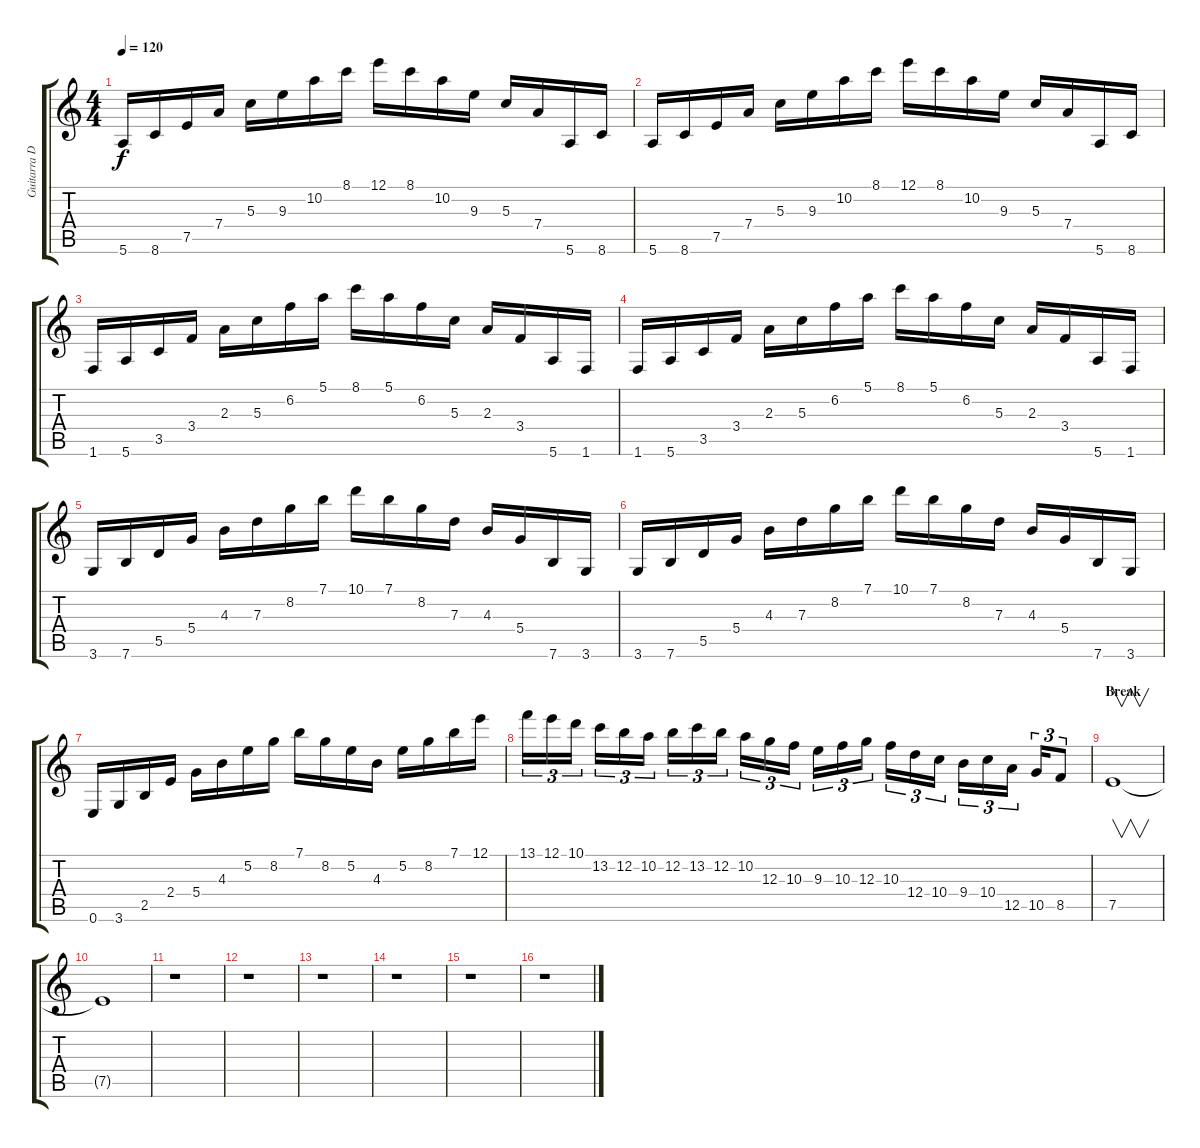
\track ("Guitarra Distorção 3" "Guitarra D") {instrument distortionguitar}
\staff {score tabs}
\tuning (E4 B3 G3 D3 A2 E2) {hide}
\ts (4 4)
\tempo 120
\clef g2
\ks c
5.6.16{dy f} 8.6.16 7.5.16 7.4.16 5.3.16 9.3.16 10.2.16 8.1.16 12.1.16 8.1.16 10.2.16 9.3.16 5.3.16 7.4.16 5.6.16 8.6.16 |
5.6.16 8.6.16 7.5.16 7.4.16 5.3.16 9.3.16 10.2.16 8.1.16 12.1.16 8.1.16 10.2.16 9.3.16 5.3.16 7.4.16 5.6.16 8.6.16 |
1.6.16 5.6.16 3.5.16 3.4.16 2.3.16 5.3.16 6.2.16 5.1.16 8.1.16 5.1.16 6.2.16 5.3.16 2.3.16 3.4.16 5.6.16 1.6.16 |
1.6.16 5.6.16 3.5.16 3.4.16 2.3.16 5.3.16 6.2.16 5.1.16 8.1.16 5.1.16 6.2.16 5.3.16 2.3.16 3.4.16 5.6.16 1.6.16 |
3.6.16 7.6.16 5.5.16 5.4.16 4.3.16 7.3.16 8.2.16 7.1.16 10.1.16 7.1.16 8.2.16 7.3.16 4.3.16 5.4.16 7.6.16 3.6.16 |
3.6.16 7.6.16 5.5.16 5.4.16 4.3.16 7.3.16 8.2.16 7.1.16 10.1.16 7.1.16 8.2.16 7.3.16 4.3.16 5.4.16 7.6.16 3.6.16 |
0.6.16 3.6.16 2.5.16 2.4.16 5.4.16 4.3.16 5.2.16 8.2.16 7.1.16 8.2.16 5.2.16 4.3.16 5.2.16 8.2.16 7.1.16 12.1.16 |
13.1.16{tu (3 2)} 12.1.16{tu (3 2)} 10.1.16{tu (3 2)} 13.2.16{tu (3 2)} 12.2.16{tu (3 2)} 10.2.16{tu (3 2)} 12.2.16{tu (3 2)} 13.2.16{tu (3 2)} 12.2.16{tu (3 2)} 10.2.16{tu (3 2)} 12.3.16{tu (3 2)} 10.3.16{tu (3 2)} 9.3.16{tu (3 2)} 10.3.16{tu (3 2)} 12.3.16{tu (3 2)} 10.3.16{tu (3 2)} 12.4.16{tu (3 2)} 10.4.16{tu (3 2)} 9.4.16{tu (3 2)} 10.4.16{tu (3 2)} 12.5.16{tu (3 2)} 10.5.16{tu (3 2)} 8.5.8{tu (3 2)} |
\section ("" "Break")
7.5.1{v volume 0} |
7.5{t}.1 |
r.1 |
r.1 |
r.1 |
r.1 |
r.1 |
r.1
